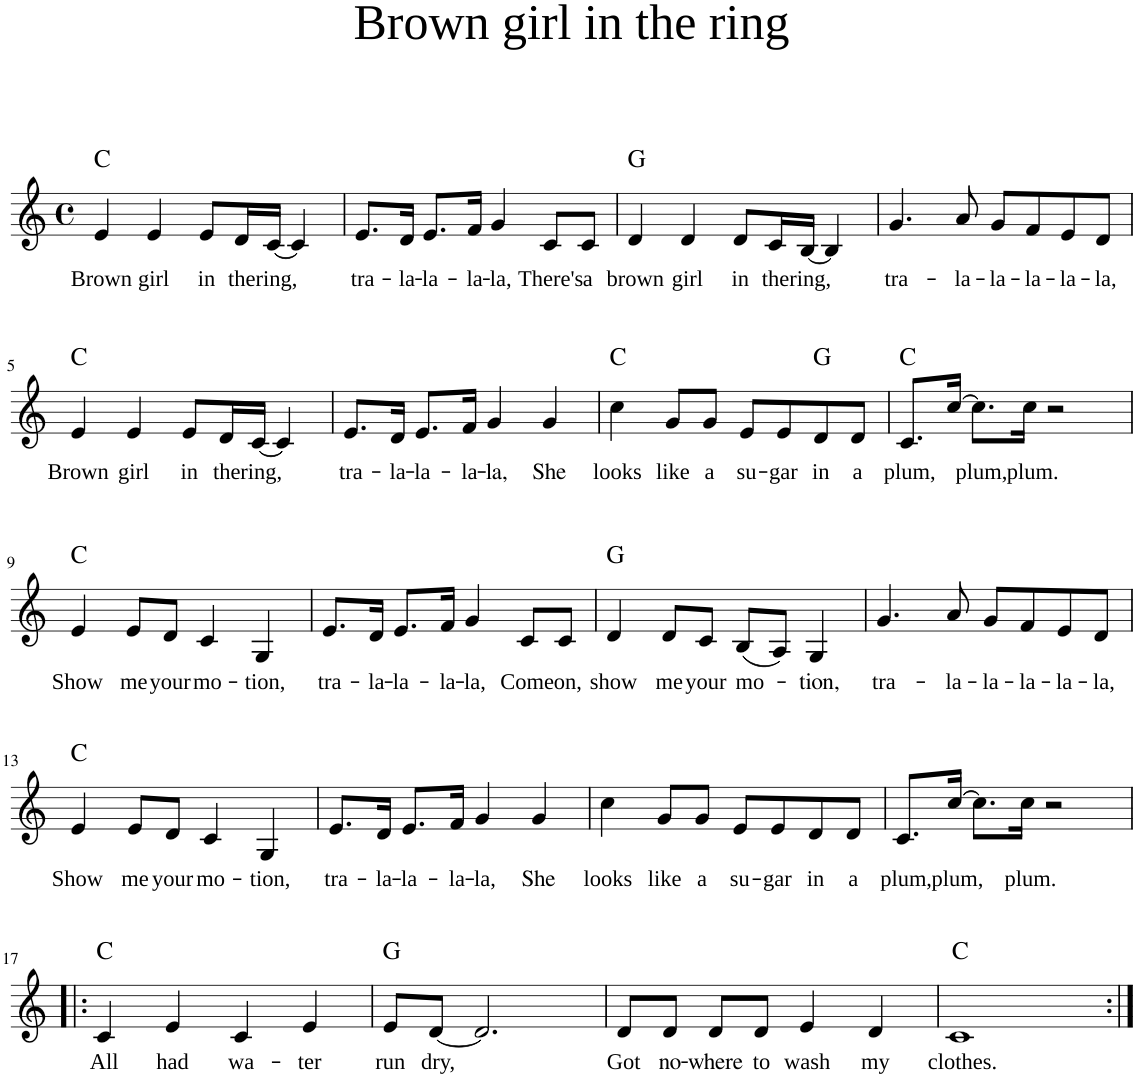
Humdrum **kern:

**kern	**text	**harte
*part1	*part1	*part1
*staff1	*staff1	*
*I"Piano	*	*
*I'Pno	*	*
*clefG2	*	*
*k[]	*	*
*M4/4	*	*
*met(c)	*	*
=1	=1	=1
!	!LO:LY:b	!LO:H:kt=N.C.
4e/	Brown	N
!	!LO:LY:b	!
4e/	girl	.
!	!LO:LY:b	!
8e/L	in	.
!	!LO:LY:b	!
16d/L	the	.
!	!LO:LY:b	!
[16c/JJ	ring,	.
4c/]	.	.
=2	=2	=2
!	!LO:LY:b	!
8.e/L	tra-	.
!	!LO:LY:b	!
16d/Jk	-la-	.
!	!LO:LY:b	!
8.e/L	-la-	.
!	!LO:LY:b	!
16f/Jk	-la-	.
!	!LO:LY:b	!
4g/	-la,	.
!	!LO:LY:b	!
8c/L	There's	.
!	!LO:LY:b	!
8c/J	a	.
=3	=3	=3
!	!LO:LY:b	!LO:H:kt=N.C.
4d/	brown	N
!	!LO:LY:b	!
4d/	girl	.
!	!LO:LY:b	!
8d/L	in	.
!	!LO:LY:b	!
16c/L	the	.
!	!LO:LY:b	!
[16B/JJ	ring,	.
4B/]	.	.
=4	=4	=4
!	!LO:LY:b	!
4.g/	tra-	.
!	!LO:LY:b	!
8a/	-la-	.
!	!LO:LY:b	!
8g/L	-la-	.
!	!LO:LY:b	!
8f/	-la-	.
!	!LO:LY:b	!
8e/	-la-	.
!	!LO:LY:b	!
8d/J	-la,	.
!!LO:LB:g=z
=5	=5	=5
!	!LO:LY:b	!LO:H:kt=N.C.
4e/	Brown	N
!	!LO:LY:b	!
4e/	girl	.
!	!LO:LY:b	!
8e/L	in	.
!	!LO:LY:b	!
16d/L	the	.
!	!LO:LY:b	!
[16c/JJ	ring,	.
4c/]	.	.
=6	=6	=6
!	!LO:LY:b	!
8.e/L	tra-	.
!	!LO:LY:b	!
16d/Jk	-la-	.
!	!LO:LY:b	!
8.e/L	-la-	.
!	!LO:LY:b	!
16f/Jk	-la-	.
!	!LO:LY:b	!
4g/	-la,	.
!	!LO:LY:b	!
4g/	She	.
=7	=7	=7
!	!LO:LY:b	!LO:H:kt=N.C.
4cc\	looks	N
!	!LO:LY:b	!
8g/L	like	.
!	!LO:LY:b	!
8g/J	a	.
!	!LO:LY:b	!
8e/L	su-	.
!	!LO:LY:b	!
8e/	-gar	.
!	!LO:LY:b	!LO:H:kt=N.C.
8d/	in	N
!	!LO:LY:b	!
8d/J	a	.
=8	=8	=8
!	!LO:LY:b	!LO:H:kt=N.C.
8.c/L	plum,	N
[16cc/Jk	.	.
!	!LO:LY:b	!
8.cc\L]	plum,	.
!	!LO:LY:b	!
16cc\Jk	plum.	.
2r	.	.
!!LO:LB:g=z
=9	=9	=9
!	!LO:LY:b	!LO:H:kt=N.C.
4e/	Show	N
!	!LO:LY:b	!
8e/L	me	.
!	!LO:LY:b	!
8d/J	your	.
!	!LO:LY:b	!
4c/	mo-	.
!	!LO:LY:b	!
4G/	-tion,	.
=10	=10	=10
!	!LO:LY:b	!
8.e/L	tra-	.
!	!LO:LY:b	!
16d/Jk	-la-	.
!	!LO:LY:b	!
8.e/L	-la-	.
!	!LO:LY:b	!
16f/Jk	-la-	.
!	!LO:LY:b	!
4g/	-la,	.
!	!LO:LY:b	!
8c/L	Come	.
!	!LO:LY:b	!
8c/J	on,	.
=11	=11	=11
!	!LO:LY:b	!LO:H:kt=N.C.
4d/	show	N
!	!LO:LY:b	!
8d/L	me	.
!	!LO:LY:b	!
8c/J	your	.
!	!LO:LY:b	!
(8B/L	mo-	.
8A/J)	.	.
!	!LO:LY:b	!
4G/	-tion,	.
=12	=12	=12
!	!LO:LY:b	!
4.g/	tra-	.
!	!LO:LY:b	!
8a/	-la-	.
!	!LO:LY:b	!
8g/L	-la-	.
!	!LO:LY:b	!
8f/	-la-	.
!	!LO:LY:b	!
8e/	-la-	.
!	!LO:LY:b	!
8d/J	-la,	.
!!LO:LB:g=z
=13	=13	=13
!	!LO:LY:b	!LO:H:kt=N.C.
4e/	Show	N
!	!LO:LY:b	!
8e/L	me	.
!	!LO:LY:b	!
8d/J	your	.
!	!LO:LY:b	!
4c/	mo-	.
!	!LO:LY:b	!
4G/	-tion,	.
=14	=14	=14
!	!LO:LY:b	!
8.e/L	tra-	.
!	!LO:LY:b	!
16d/Jk	-la-	.
!	!LO:LY:b	!
8.e/L	-la-	.
!	!LO:LY:b	!
16f/Jk	-la-	.
!	!LO:LY:b	!
4g/	-la,	.
!	!LO:LY:b	!
4g/	She	.
=15	=15	=15
!	!LO:LY:b	!
4cc\	looks	.
!	!LO:LY:b	!
8g/L	like	.
!	!LO:LY:b	!
8g/J	a	.
!	!LO:LY:b	!
8e/L	su-	.
!	!LO:LY:b	!
8e/	-gar	.
!	!LO:LY:b	!
8d/	in	.
!	!LO:LY:b	!
8d/J	a	.
=16	=16	=16
!	!LO:LY:b	!
8.c/L	plum,	.
!	!LO:LY:b	!
[16cc/Jk	plum,	.
8.cc\L]	.	.
!	!LO:LY:b	!
16cc\Jk	plum.	.
2r	.	.
!!LO:LB:g=z
=17!|:	=17!|:	=17!|:
!	!LO:LY:b	!LO:H:kt=N.C.
4c/	All	N
!	!LO:LY:b	!
4e/	had	.
!	!LO:LY:b	!
4c/	wa-	.
!	!LO:LY:b	!
4e/	-ter	.
=18	=18	=18
!	!LO:LY:b	!LO:H:kt=N.C.
8e/L	run	N
!	!LO:LY:b	!
[8d/J	dry,	.
2.d/]	.	.
=19	=19	=19
!	!LO:LY:b	!
8d/L	Got	.
!	!LO:LY:b	!
8d/J	no-	.
!	!LO:LY:b	!
8d/L	-where	.
!	!LO:LY:b	!
8d/J	to	.
!	!LO:LY:b	!
4e/	wash	.
!	!LO:LY:b	!
4d/	my	.
=20	=20	=20
!	!LO:LY:b	!LO:H:kt=N.C.
1c	clothes.	N
=:|!	=:|!	=:|!
*-	*-	*-
